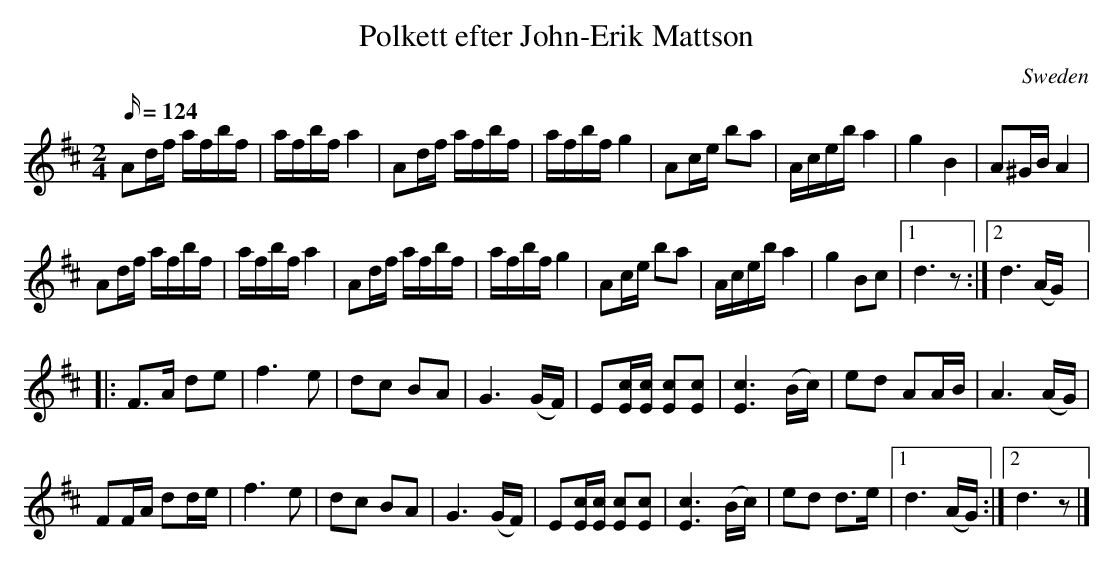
X:1
T:Polkett efter John-Erik Mattson
L:1/16
M:2/4
O:Sweden
Q:124
K:D major
A2df afbf | afbf a4 | A2df afbf | afbf g4 | \
A2ce b2a2 | Aceb a4 | g4 B4 | A2^GB A4|
A2df afbf | afbf a4 | A2df afbf | afbf g4 | \
A2ce b2a2 | Aceb a4 | g4 B2c2 \
|1 d6 z2 :|2 d6 (AG) |:
F3A d2e2 | f6 e2 | d2c2 B2A2 | G6 (GF) | \
E2[Ec][Ec] [E2c2][E2c2] | [E6c6] (Bc) | \
e2d2 A2AB | A6 (AG) |
F2FA d2de | f6 e2 | d2c2 B2A2 | G6 (GF) | \
E2[Ec][Ec] [E2c2][E2c2] | [E6c6] (Bc) | \
e2d2 d3e |1 d6 (AG) :|2 d6 z2 |]
